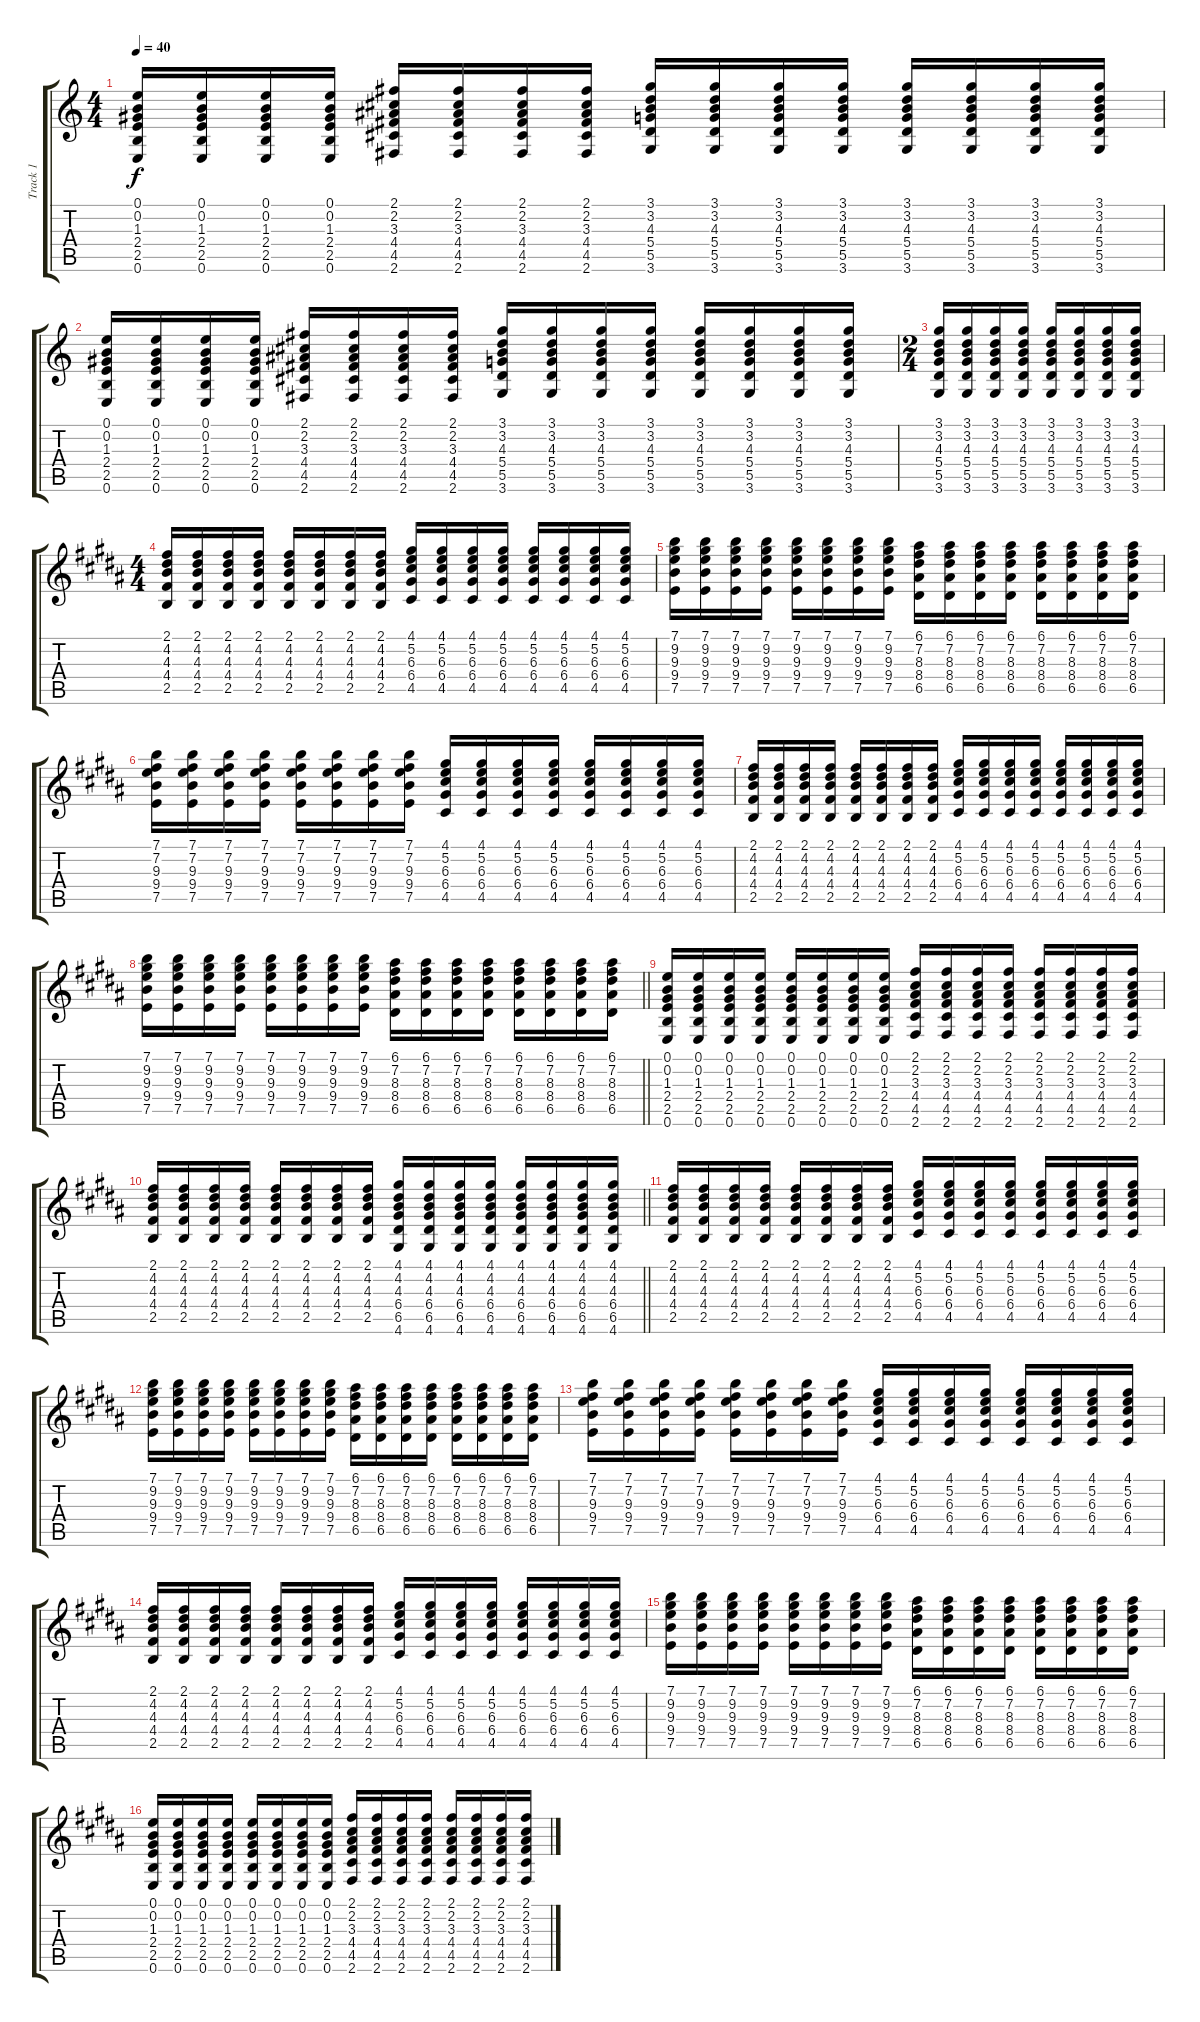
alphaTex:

\track ("Track 1" "Track 1") {instrument acousticguitarsteel}
\staff {score tabs}
\tuning (E4 B3 G3 D3 A2 E2) {hide}
\ts (4 4)
\tempo 40
\clef g2
\ks c
(0.1 0.2 1.3 2.4 2.5 0.6).16{dy f instrument acousticguitarsteel} (0.1 0.2 1.3 2.4 2.5 0.6).16 (0.1 0.2 1.3 2.4 2.5 0.6).16 (0.1 0.2 1.3 2.4 2.5 0.6).16 (2.1 2.2 3.3 4.4 4.5 2.6).16 (2.1 2.2 3.3 4.4 4.5 2.6).16 (2.1 2.2 3.3 4.4 4.5 2.6).16 (2.1 2.2 3.3 4.4 4.5 2.6).16 (3.1 3.2 4.3 5.4 5.5 3.6).16 (3.1 3.2 4.3 5.4 5.5 3.6).16 (3.1 3.2 4.3 5.4 5.5 3.6).16 (3.1 3.2 4.3 5.4 5.5 3.6).16 (3.1 3.2 4.3 5.4 5.5 3.6).16 (3.1 3.2 4.3 5.4 5.5 3.6).16 (3.1 3.2 4.3 5.4 5.5 3.6).16 (3.1 3.2 4.3 5.4 5.5 3.6).16 |
(0.1 0.2 1.3 2.4 2.5 0.6).16 (0.1 0.2 1.3 2.4 2.5 0.6).16 (0.1 0.2 1.3 2.4 2.5 0.6).16 (0.1 0.2 1.3 2.4 2.5 0.6).16 (2.1 2.2 3.3 4.4 4.5 2.6).16 (2.1 2.2 3.3 4.4 4.5 2.6).16 (2.1 2.2 3.3 4.4 4.5 2.6).16 (2.1 2.2 3.3 4.4 4.5 2.6).16 (3.1 3.2 4.3 5.4 5.5 3.6).16 (3.1 3.2 4.3 5.4 5.5 3.6).16 (3.1 3.2 4.3 5.4 5.5 3.6).16 (3.1 3.2 4.3 5.4 5.5 3.6).16 (3.1 3.2 4.3 5.4 5.5 3.6).16 (3.1 3.2 4.3 5.4 5.5 3.6).16 (3.1 3.2 4.3 5.4 5.5 3.6).16 (3.1 3.2 4.3 5.4 5.5 3.6).16 |
\ts (2 4)
(3.1 3.2 4.3 5.4 5.5 3.6).16 (3.1 3.2 4.3 5.4 5.5 3.6).16 (3.1 3.2 4.3 5.4 5.5 3.6).16 (3.1 3.2 4.3 5.4 5.5 3.6).16 (3.1 3.2 4.3 5.4 5.5 3.6).16 (3.1 3.2 4.3 5.4 5.5 3.6).16 (3.1 3.2 4.3 5.4 5.5 3.6).16 (3.1 3.2 4.3 5.4 5.5 3.6).16 |
\ts (4 4)
\ks b
(2.1 4.2 4.3 4.4 2.5).16 (2.1 4.2 4.3 4.4 2.5).16 (2.1 4.2 4.3 4.4 2.5).16 (2.1 4.2 4.3 4.4 2.5).16 (2.1 4.2 4.3 4.4 2.5).16 (2.1 4.2 4.3 4.4 2.5).16 (2.1 4.2 4.3 4.4 2.5).16 (2.1 4.2 4.3 4.4 2.5).16 (4.1 5.2 6.3 6.4 4.5).16 (4.1 5.2 6.3 6.4 4.5).16 (4.1 5.2 6.3 6.4 4.5).16 (4.1 5.2 6.3 6.4 4.5).16 (4.1 5.2 6.3 6.4 4.5).16 (4.1 5.2 6.3 6.4 4.5).16 (4.1 5.2 6.3 6.4 4.5).16 (4.1 5.2 6.3 6.4 4.5).16 |
(7.1 9.2 9.3 9.4 7.5).16 (7.1 9.2 9.3 9.4 7.5).16 (7.1 9.2 9.3 9.4 7.5).16 (7.1 9.2 9.3 9.4 7.5).16 (7.1 9.2 9.3 9.4 7.5).16 (7.1 9.2 9.3 9.4 7.5).16 (7.1 9.2 9.3 9.4 7.5).16 (7.1 9.2 9.3 9.4 7.5).16 (6.1 7.2 8.3 8.4 6.5).16 (6.1 7.2 8.3 8.4 6.5).16 (6.1 7.2 8.3 8.4 6.5).16 (6.1 7.2 8.3 8.4 6.5).16 (6.1 7.2 8.3 8.4 6.5).16 (6.1 7.2 8.3 8.4 6.5).16 (6.1 7.2 8.3 8.4 6.5).16 (6.1 7.2 8.3 8.4 6.5).16 |
(7.1 7.2 9.3 9.4 7.5).16 (7.1 7.2 9.3 9.4 7.5).16 (7.1 7.2 9.3 9.4 7.5).16 (7.1 7.2 9.3 9.4 7.5).16 (7.1 7.2 9.3 9.4 7.5).16 (7.1 7.2 9.3 9.4 7.5).16 (7.1 7.2 9.3 9.4 7.5).16 (7.1 7.2 9.3 9.4 7.5).16 (4.1 5.2 6.3 6.4 4.5).16 (4.1 5.2 6.3 6.4 4.5).16 (4.1 5.2 6.3 6.4 4.5).16 (4.1 5.2 6.3 6.4 4.5).16 (4.1 5.2 6.3 6.4 4.5).16 (4.1 5.2 6.3 6.4 4.5).16 (4.1 5.2 6.3 6.4 4.5).16 (4.1 5.2 6.3 6.4 4.5).16 |
(2.1 4.2 4.3 4.4 2.5).16 (2.1 4.2 4.3 4.4 2.5).16 (2.1 4.2 4.3 4.4 2.5).16 (2.1 4.2 4.3 4.4 2.5).16 (2.1 4.2 4.3 4.4 2.5).16 (2.1 4.2 4.3 4.4 2.5).16 (2.1 4.2 4.3 4.4 2.5).16 (2.1 4.2 4.3 4.4 2.5).16 (4.1 5.2 6.3 6.4 4.5).16 (4.1 5.2 6.3 6.4 4.5).16 (4.1 5.2 6.3 6.4 4.5).16 (4.1 5.2 6.3 6.4 4.5).16 (4.1 5.2 6.3 6.4 4.5).16 (4.1 5.2 6.3 6.4 4.5).16 (4.1 5.2 6.3 6.4 4.5).16 (4.1 5.2 6.3 6.4 4.5).16 |
\barLineRight lightlight
(7.1 9.2 9.3 9.4 7.5).16 (7.1 9.2 9.3 9.4 7.5).16 (7.1 9.2 9.3 9.4 7.5).16 (7.1 9.2 9.3 9.4 7.5).16 (7.1 9.2 9.3 9.4 7.5).16 (7.1 9.2 9.3 9.4 7.5).16 (7.1 9.2 9.3 9.4 7.5).16 (7.1 9.2 9.3 9.4 7.5).16 (6.1 7.2 8.3 8.4 6.5).16 (6.1 7.2 8.3 8.4 6.5).16 (6.1 7.2 8.3 8.4 6.5).16 (6.1 7.2 8.3 8.4 6.5).16 (6.1 7.2 8.3 8.4 6.5).16 (6.1 7.2 8.3 8.4 6.5).16 (6.1 7.2 8.3 8.4 6.5).16 (6.1 7.2 8.3 8.4 6.5).16 |
(0.1 0.2 1.3 2.4 2.5 0.6).16 (0.1 0.2 1.3 2.4 2.5 0.6).16 (0.1 0.2 1.3 2.4 2.5 0.6).16 (0.1 0.2 1.3 2.4 2.5 0.6).16 (0.1 0.2 1.3 2.4 2.5 0.6).16 (0.1 0.2 1.3 2.4 2.5 0.6).16 (0.1 0.2 1.3 2.4 2.5 0.6).16 (0.1 0.2 1.3 2.4 2.5 0.6).16 (2.1 2.2 3.3 4.4 4.5 2.6).16 (2.1 2.2 3.3 4.4 4.5 2.6).16 (2.1 2.2 3.3 4.4 4.5 2.6).16 (2.1 2.2 3.3 4.4 4.5 2.6).16 (2.1 2.2 3.3 4.4 4.5 2.6).16 (2.1 2.2 3.3 4.4 4.5 2.6).16 (2.1 2.2 3.3 4.4 4.5 2.6).16 (2.1 2.2 3.3 4.4 4.5 2.6).16 |
\barLineRight lightlight
(2.1 4.2 4.3 4.4 2.5).16 (2.1 4.2 4.3 4.4 2.5).16 (2.1 4.2 4.3 4.4 2.5).16 (2.1 4.2 4.3 4.4 2.5).16 (2.1 4.2 4.3 4.4 2.5).16 (2.1 4.2 4.3 4.4 2.5).16 (2.1 4.2 4.3 4.4 2.5).16 (2.1 4.2 4.3 4.4 2.5).16 (4.1 4.2 4.3 6.4 6.5 4.6).16 (4.1 4.2 4.3 6.4 6.5 4.6).16 (4.1 4.2 4.3 6.4 6.5 4.6).16 (4.1 4.2 4.3 6.4 6.5 4.6).16 (4.1 4.2 4.3 6.4 6.5 4.6).16 (4.1 4.2 4.3 6.4 6.5 4.6).16 (4.1 4.2 4.3 6.4 6.5 4.6).16 (4.1 4.2 4.3 6.4 6.5 4.6).16 |
(2.1 4.2 4.3 4.4 2.5).16 (2.1 4.2 4.3 4.4 2.5).16 (2.1 4.2 4.3 4.4 2.5).16 (2.1 4.2 4.3 4.4 2.5).16 (2.1 4.2 4.3 4.4 2.5).16 (2.1 4.2 4.3 4.4 2.5).16 (2.1 4.2 4.3 4.4 2.5).16 (2.1 4.2 4.3 4.4 2.5).16 (4.1 5.2 6.3 6.4 4.5).16 (4.1 5.2 6.3 6.4 4.5).16 (4.1 5.2 6.3 6.4 4.5).16 (4.1 5.2 6.3 6.4 4.5).16 (4.1 5.2 6.3 6.4 4.5).16 (4.1 5.2 6.3 6.4 4.5).16 (4.1 5.2 6.3 6.4 4.5).16 (4.1 5.2 6.3 6.4 4.5).16 |
(7.1 9.2 9.3 9.4 7.5).16 (7.1 9.2 9.3 9.4 7.5).16 (7.1 9.2 9.3 9.4 7.5).16 (7.1 9.2 9.3 9.4 7.5).16 (7.1 9.2 9.3 9.4 7.5).16 (7.1 9.2 9.3 9.4 7.5).16 (7.1 9.2 9.3 9.4 7.5).16 (7.1 9.2 9.3 9.4 7.5).16 (6.1 7.2 8.3 8.4 6.5).16 (6.1 7.2 8.3 8.4 6.5).16 (6.1 7.2 8.3 8.4 6.5).16 (6.1 7.2 8.3 8.4 6.5).16 (6.1 7.2 8.3 8.4 6.5).16 (6.1 7.2 8.3 8.4 6.5).16 (6.1 7.2 8.3 8.4 6.5).16 (6.1 7.2 8.3 8.4 6.5).16 |
(7.1 7.2 9.3 9.4 7.5).16 (7.1 7.2 9.3 9.4 7.5).16 (7.1 7.2 9.3 9.4 7.5).16 (7.1 7.2 9.3 9.4 7.5).16 (7.1 7.2 9.3 9.4 7.5).16 (7.1 7.2 9.3 9.4 7.5).16 (7.1 7.2 9.3 9.4 7.5).16 (7.1 7.2 9.3 9.4 7.5).16 (4.1 5.2 6.3 6.4 4.5).16 (4.1 5.2 6.3 6.4 4.5).16 (4.1 5.2 6.3 6.4 4.5).16 (4.1 5.2 6.3 6.4 4.5).16 (4.1 5.2 6.3 6.4 4.5).16 (4.1 5.2 6.3 6.4 4.5).16 (4.1 5.2 6.3 6.4 4.5).16 (4.1 5.2 6.3 6.4 4.5).16 |
(2.1 4.2 4.3 4.4 2.5).16 (2.1 4.2 4.3 4.4 2.5).16 (2.1 4.2 4.3 4.4 2.5).16 (2.1 4.2 4.3 4.4 2.5).16 (2.1 4.2 4.3 4.4 2.5).16 (2.1 4.2 4.3 4.4 2.5).16 (2.1 4.2 4.3 4.4 2.5).16 (2.1 4.2 4.3 4.4 2.5).16 (4.1 5.2 6.3 6.4 4.5).16 (4.1 5.2 6.3 6.4 4.5).16 (4.1 5.2 6.3 6.4 4.5).16 (4.1 5.2 6.3 6.4 4.5).16 (4.1 5.2 6.3 6.4 4.5).16 (4.1 5.2 6.3 6.4 4.5).16 (4.1 5.2 6.3 6.4 4.5).16 (4.1 5.2 6.3 6.4 4.5).16 |
(7.1 9.2 9.3 9.4 7.5).16 (7.1 9.2 9.3 9.4 7.5).16 (7.1 9.2 9.3 9.4 7.5).16 (7.1 9.2 9.3 9.4 7.5).16 (7.1 9.2 9.3 9.4 7.5).16 (7.1 9.2 9.3 9.4 7.5).16 (7.1 9.2 9.3 9.4 7.5).16 (7.1 9.2 9.3 9.4 7.5).16 (6.1 7.2 8.3 8.4 6.5).16 (6.1 7.2 8.3 8.4 6.5).16 (6.1 7.2 8.3 8.4 6.5).16 (6.1 7.2 8.3 8.4 6.5).16 (6.1 7.2 8.3 8.4 6.5).16 (6.1 7.2 8.3 8.4 6.5).16 (6.1 7.2 8.3 8.4 6.5).16 (6.1 7.2 8.3 8.4 6.5).16 |
(0.1 0.2 1.3 2.4 2.5 0.6).16 (0.1 0.2 1.3 2.4 2.5 0.6).16 (0.1 0.2 1.3 2.4 2.5 0.6).16 (0.1 0.2 1.3 2.4 2.5 0.6).16 (0.1 0.2 1.3 2.4 2.5 0.6).16 (0.1 0.2 1.3 2.4 2.5 0.6).16 (0.1 0.2 1.3 2.4 2.5 0.6).16 (0.1 0.2 1.3 2.4 2.5 0.6).16 (2.1 2.2 3.3 4.4 4.5 2.6).16 (2.1 2.2 3.3 4.4 4.5 2.6).16 (2.1 2.2 3.3 4.4 4.5 2.6).16 (2.1 2.2 3.3 4.4 4.5 2.6).16 (2.1 2.2 3.3 4.4 4.5 2.6).16 (2.1 2.2 3.3 4.4 4.5 2.6).16 (2.1 2.2 3.3 4.4 4.5 2.6).16 (2.1 2.2 3.3 4.4 4.5 2.6).16
